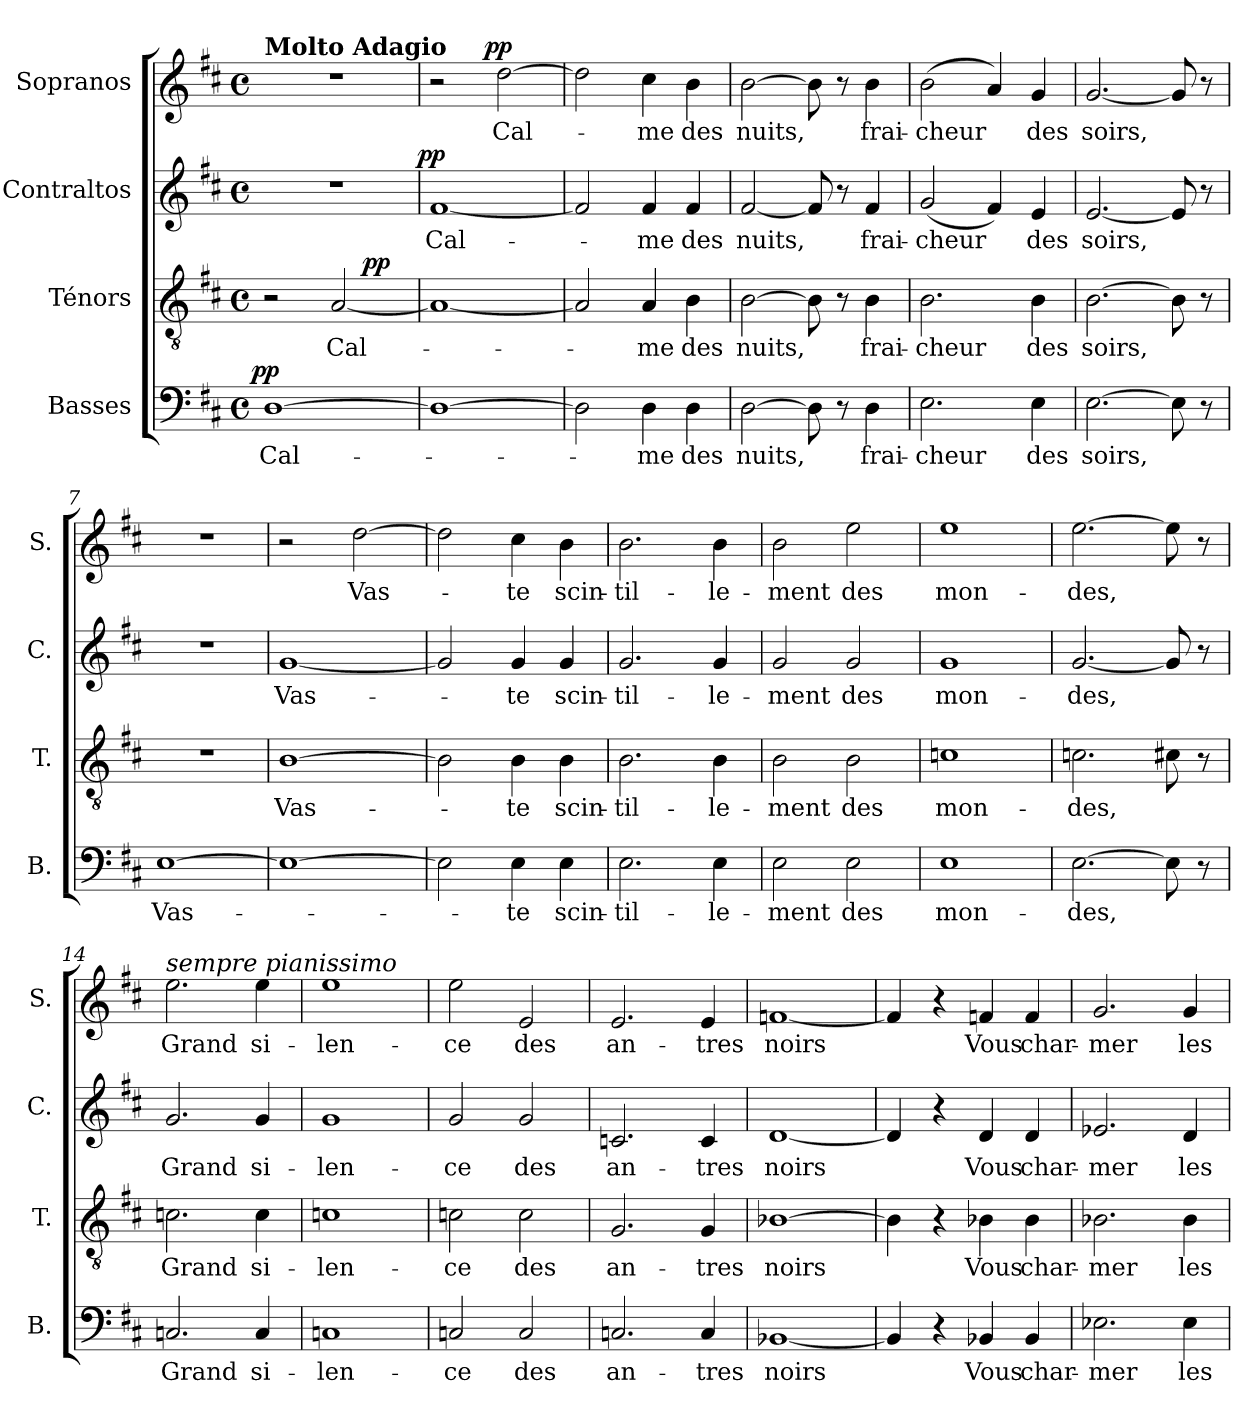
**kern	**text	**dynam	**kern	**text	**dynam	**kern	**text	**dynam	**kern	**text	**dynam
*part4	*part4	*part4	*part3	*part3	*part3	*part2	*part2	*part2	*part1	*part1	*part1
*staff4	*staff4	*staff4	*staff3	*staff3	*staff3	*staff2	*staff2	*staff2	*staff1	*staff1	*staff1
*I"Basses	*	*	*I"Ténors	*	*	*I"Contraltos	*	*	*I"Sopranos	*	*
*I'B.	*	*	*I'T.	*	*	*I'C.	*	*	*I'S.	*	*
*clefF4	*	*	*clefGv2	*	*	*clefG2	*	*	*clefG2	*	*
*k[f#c#]	*	*	*k[f#c#]	*	*	*k[f#c#]	*	*	*k[f#c#]	*	*
*D:	*	*	*D:	*	*	*D:	*	*	*D:	*	*
*M4/4	*	*	*M4/4	*	*	*M4/4	*	*	*M4/4	*	*
*met(c)	*	*	*met(c)	*	*	*met(c)	*	*	*met(c)	*	*
=1	=1	=1	=1	=1	=1	=1	=1	=1	=1	=1	=1
!	!	!	!	!	!	!	!	!	!LO:TX:a:B:t=Molto Adagio	!	!
!	!	!LO:DY:a:cj	!	!	!	!	!	!	!	!	!
*	*	*	*^	*	*	*	*	*	*	*	*
[1D	Cal-	pp	2r	2.ryy	.	.	1r	.	.	1r	.	.
.	.	.	[2A/	.	Cal-	.	.	.	.	.	.	.
!	!	!	!	!	!	!LO:DY:a:cj	!	!	!	!	!	!
.	.	.	.	4ryy	.	pp	.	.	.	.	.	.
=2	=2	=2	=2	=2	=2	=2	=2	=2	=2	=2	=2	=2
!	!	!	!	!	!	!	!	!	!LO:DY:a:cj	!	!	!
*	*	*	*v	*v	*	*	*	*	*	*	*	*
1D_	.	.	1A_	.	.	[1f#	Cal-	pp	2r	.	.
!	!	!	!	!	!	!	!	!	!	!	!LO:DY:a:cj
.	.	.	.	.	.	.	.	.	[2dd\	Cal-	pp
=3	=3	=3	=3	=3	=3	=3	=3	=3	=3	=3	=3
2D\]	.	.	2A/]	.	.	2f#/]	.	.	2dd\]	.	.
4D\	-me	.	4A/	-me	.	4f#/	-me	.	4cc#\	-me	.
4D\	des	.	4B\	des	.	4f#/	des	.	4b\	des	.
=4	=4	=4	=4	=4	=4	=4	=4	=4	=4	=4	=4
[2D\	nuits,	.	[2B\	nuits,	.	[2f#/	nuits,	.	[2b\	nuits,	.
8D\]	.	.	8B\]	.	.	8f#/]	.	.	8b\]	.	.
8r	.	.	8r	.	.	8r	.	.	8r	.	.
4D\	frai-	.	4B\	frai-	.	4f#/	frai-	.	4b\	frai-	.
=5	=5	=5	=5	=5	=5	=5	=5	=5	=5	=5	=5
2.E\	-cheur	.	2.B\	-cheur	.	(<2g/	-cheur	.	(>2b\	-cheur	.
.	.	.	.	.	.	4f#/)	.	.	4a/)	.	.
4E\	des	.	4B\	des	.	4e/	des	.	4g/	des	.
=6	=6	=6	=6	=6	=6	=6	=6	=6	=6	=6	=6
[2.E\	soirs,	.	[2.B\	soirs,	.	[2.e/	soirs,	.	[2.g/	soirs,	.
8E\]	.	.	8B\]	.	.	8e/]	.	.	8g/]	.	.
8r	.	.	8r	.	.	8r	.	.	8r	.	.
!!LO:LB:g=z
=7	=7	=7	=7	=7	=7	=7	=7	=7	=7	=7	=7
[1E	Vas-	.	1r	.	.	1r	.	.	1r	.	.
=8	=8	=8	=8	=8	=8	=8	=8	=8	=8	=8	=8
1E_	.	.	[1B	Vas-	.	[1g	Vas-	.	2r	.	.
.	.	.	.	.	.	.	.	.	[2dd\	Vas-	.
=9	=9	=9	=9	=9	=9	=9	=9	=9	=9	=9	=9
2E\]	.	.	2B\]	.	.	2g/]	.	.	2dd\]	.	.
4E\	-te	.	4B\	-te	.	4g/	-te	.	4cc#\	-te	.
4E\	scin-	.	4B\	scin-	.	4g/	scin-	.	4b\	scin-	.
=10	=10	=10	=10	=10	=10	=10	=10	=10	=10	=10	=10
2.E\	-til-	.	2.B\	-til-	.	2.g/	-til-	.	2.b\	-til-	.
4E\	-le-	.	4B\	-le-	.	4g/	-le-	.	4b\	-le-	.
=11	=11	=11	=11	=11	=11	=11	=11	=11	=11	=11	=11
2E\	-ment	.	2B\	-ment	.	2g/	-ment	.	2b\	-ment	.
2E\	des	.	2B\	des	.	2g/	des	.	2ee\	des	.
=12	=12	=12	=12	=12	=12	=12	=12	=12	=12	=12	=12
1E	mon-	.	1cn	mon-	.	1g	mon-	.	1ee	mon-	.
=13	=13	=13	=13	=13	=13	=13	=13	=13	=13	=13	=13
[2.E\	-des,	.	2.cn\	-des,	.	[2.g/	-des,	.	[2.ee\	-des,	.
8E\]	.	.	8c#\	.	.	8g/]	.	.	8ee\]	.	.
8r	.	.	8r	.	.	8r	.	.	8r	.	.
!!LO:PB:g=z
=14	=14	=14	=14	=14	=14	=14	=14	=14	=14	=14	=14
!	!	!	!	!	!	!	!	!	!LO:TX:a:i:t=sempre pianissimo	!	!
2.Cn/	Grand	.	2.cn\	Grand	.	2.g/	Grand	.	2.ee\	Grand	.
4C/	si-	.	4c\	si-	.	4g/	si-	.	4ee\	si-	.
=15	=15	=15	=15	=15	=15	=15	=15	=15	=15	=15	=15
1Cn	-len-	.	1cn	-len-	.	1g	-len-	.	1ee	-len-	.
=16	=16	=16	=16	=16	=16	=16	=16	=16	=16	=16	=16
2Cn/	-ce	.	2cn\	-ce	.	2g/	-ce	.	2ee\	-ce	.
2C/	des	.	2c\	des	.	2g/	des	.	2e/	des	.
=17	=17	=17	=17	=17	=17	=17	=17	=17	=17	=17	=17
2.Cn/	an-	.	2.G/	an-	.	2.cn/	an-	.	2.e/	an-	.
4C/	-tres	.	4G/	-tres	.	4c/	-tres	.	4e/	-tres	.
=18	=18	=18	=18	=18	=18	=18	=18	=18	=18	=18	=18
[1BB-X	noirs	.	[1B-X	noirs	.	[1d	noirs	.	[1fn	noirs	.
=19	=19	=19	=19	=19	=19	=19	=19	=19	=19	=19	=19
4BB-/]	.	.	4B-\]	.	.	4d/]	.	.	4f/]	.	.
4r	.	.	4r	.	.	4r	.	.	4r	.	.
4BB-X/	Vous	.	4B-X\	Vous	.	4d/	Vous	.	4fn/	Vous	.
4BB-/	char-	.	4B-\	char-	.	4d/	char-	.	4f/	char-	.
!!LO:LB:g=z
=20	=20	=20	=20	=20	=20	=20	=20	=20	=20	=20	=20
2.E-X\	-mer	.	2.B-X\	-mer	.	2.e-X/	-mer	.	2.g/	-mer	.
4E-\	les	.	4B-\	les	.	4d/	les	.	4g/	les	.
=	=	=	=	=	=	=	=	=	=	=	=
*-	*-	*-	*-	*-	*-	*-	*-	*-	*-	*-	*-
